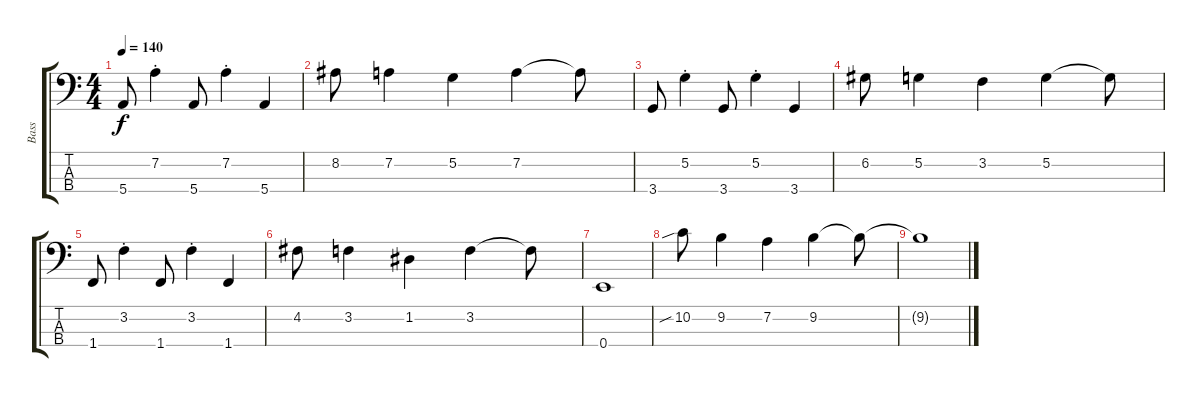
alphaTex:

\track ("Bass" "Bass") {instrument electricbasspick}
\staff {score tabs}
\tuning (G2 D2 A1 E1) {hide}
\ts (4 4)
\tempo 140
\clef f4
\ks c
5.4.8{dy f} 7.2{st}.4 5.4.8 7.2{st}.4 5.4.4 |
8.2.8 7.2.4 5.2.4 7.2.4 7.2{t}.8 |
3.4.8 5.2{st}.4 3.4.8 5.2{st}.4 3.4.4 |
6.2.8 5.2.4 3.2.4 5.2.4 5.2{t}.8 |
1.4.8 3.2{st}.4 1.4.8 3.2{st}.4 1.4.4 |
4.2.8 3.2.4 1.2.4 3.2.4 3.2{t}.8 |
0.4.1 |
10.2{sib}.8 9.2.4 7.2.4 9.2.4 9.2{t}.8 |
9.2{t}.1
